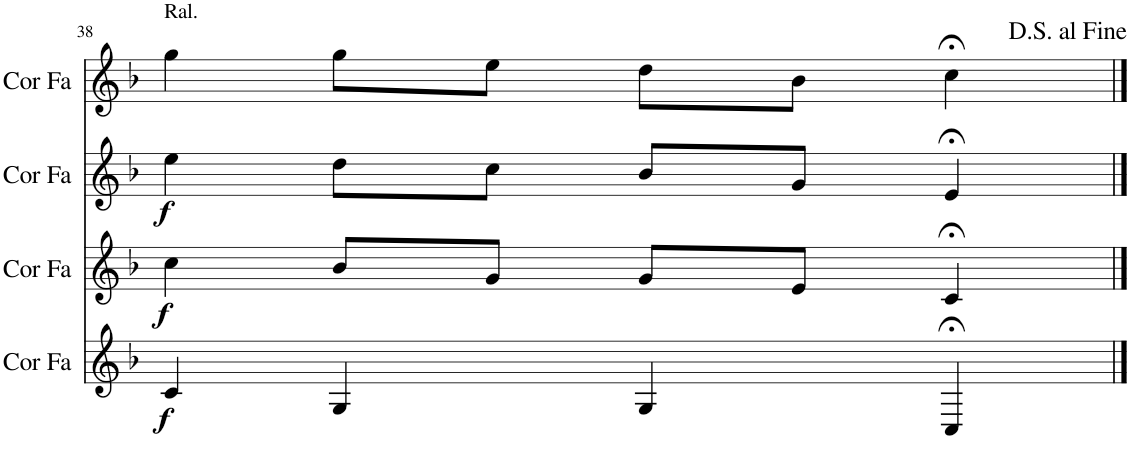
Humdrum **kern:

**kern	**dynam	**kern	**dynam	**kern	**dynam	**kern
*part4	*part4	*part3	*part3	*part2	*part2	*part1
*staff4	*staff4	*staff3	*staff3	*staff2	*staff2	*staff1
*I"Cor en Fa	*	*I"Cor en Fa	*	*I"Cor en Fa	*	*I"Cor en Fa
*I'Cor Fa	*	*I'Cor Fa	*	*I'Cor Fa	*	*I'Cor Fa
!!LO:PB:g=z
*clefG2	*	*clefG2	*	*clefG2	*	*clefG2
*Trd4c7	*	*Trd4c7	*	*Trd4c7	*	*Trd4c7
*k[b-]	*	*k[b-]	*	*k[b-]	*	*k[b-]
*M4/4	*	*M4/4	*	*M4/4	*	*M4/4
=38	=38	=38	=38	=38	=38	=38
!	!	!	!	!	!	!LO:TX:a:t=Ral.
!	!LO:DY:b	!	!LO:DY:b	!	!LO:DY:b	!
4c/	f	4cc\	f	4ee\	f	4gg\
4G/	.	8b-/L	.	8dd\L	.	8gg\L
.	.	8g/J	.	8cc\J	.	8ee\J
4G/	.	8g/L	.	8b-/L	.	8dd\L
.	.	8e/J	.	8g/J	.	8b-\J
4C;</	.	4c;</	.	4e;</	.	4cc;<\
==	==	==	==	==	==	==
*-	*-	*-	*-	*-	*-	*-
